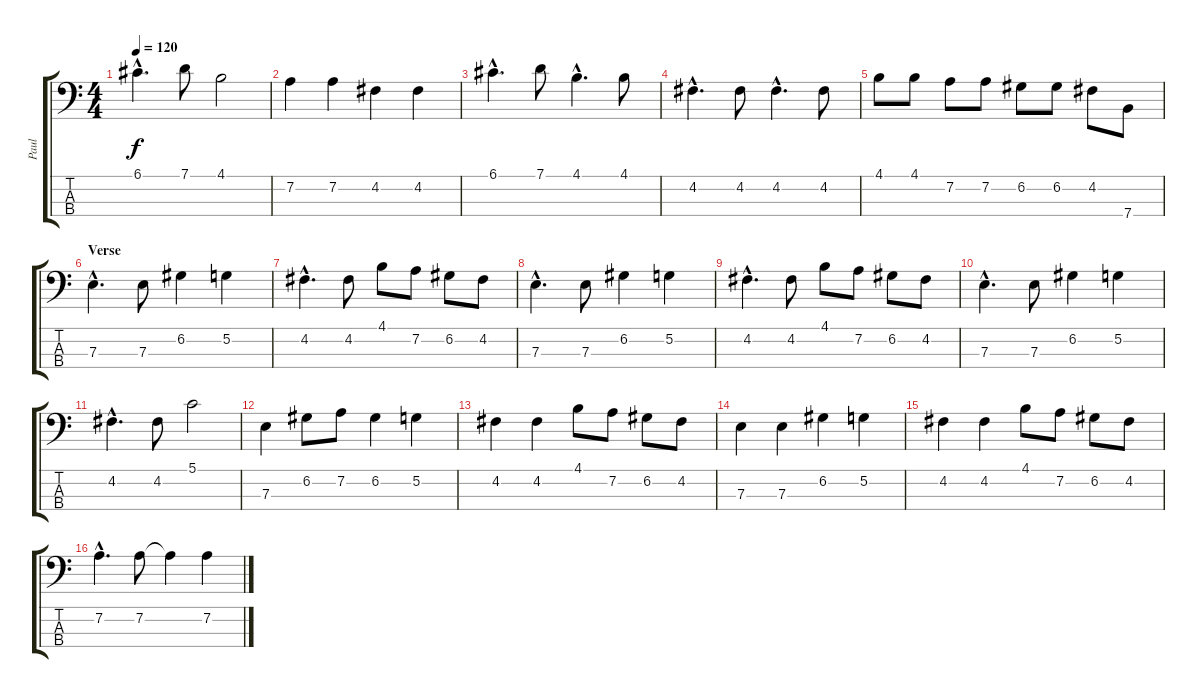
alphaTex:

\track ("Paul" "Paul") {instrument acousticguitarnylon}
\staff {score tabs}
\tuning (G2 D2 A1 E1) {hide}
\ts (4 4)
\tempo 120
\clef f4
\ks c
6.1{hac}.4{d dy f} 7.1.8 4.1.2 |
7.2.4 7.2.4 4.2.4 4.2.4 |
6.1{hac}.4{d} 7.1.8 4.1{hac}.4{d} 4.1.8 |
4.2{hac}.4{d} 4.2.8 4.2{hac}.4{d} 4.2.8 |
4.1.8 4.1.8 7.2.8 7.2.8 6.2.8 6.2.8 4.2.8 7.4.8 |
\section ("" "Verse")
7.3{hac}.4{d} 7.3.8 6.2.4 5.2.4 |
4.2{hac}.4{d} 4.2.8 4.1.8 7.2.8 6.2.8 4.2.8 |
7.3{hac}.4{d} 7.3.8 6.2.4 5.2.4 |
4.2{hac}.4{d} 4.2.8 4.1.8 7.2.8 6.2.8 4.2.8 |
7.3{hac}.4{d} 7.3.8 6.2.4 5.2.4 |
4.2{hac}.4{d} 4.2.8 5.1.2 |
7.3.4 6.2.8 7.2.8 6.2.4 5.2.4 |
4.2.4 4.2.4 4.1.8 7.2.8 6.2.8 4.2.8 |
7.3.4 7.3.4 6.2.4 5.2.4 |
4.2.4 4.2.4 4.1.8 7.2.8 6.2.8 4.2.8 |
7.2{hac}.4{d} 7.2.8 7.2{t}.4 7.2.4
